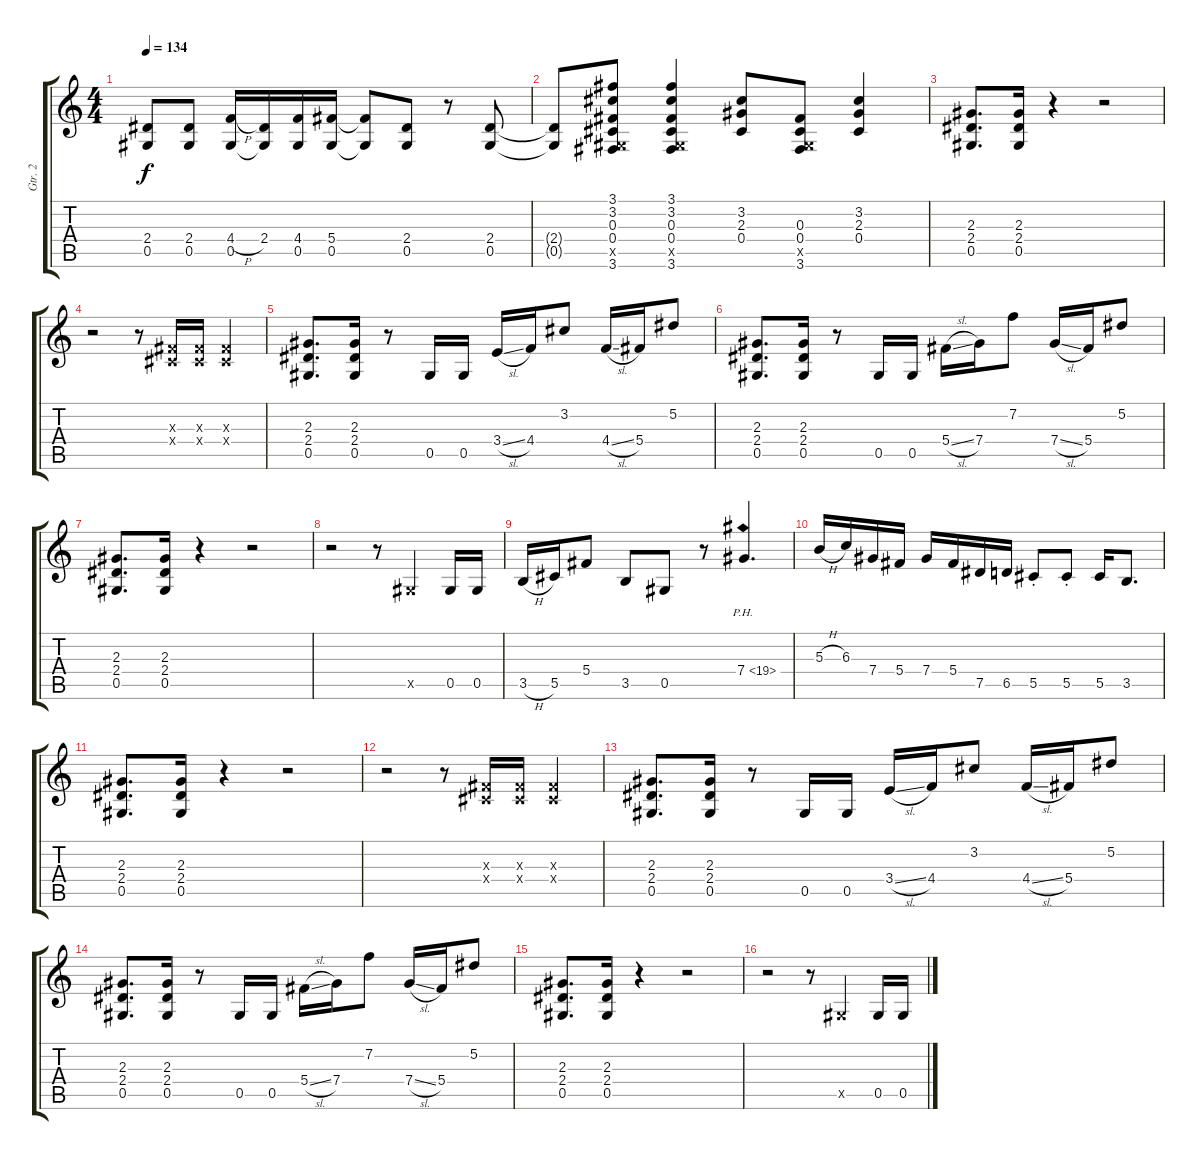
\track ("Gtr. 2" "Gtr. 2") {instrument distortionguitar}
\staff {score tabs}
\tuning (Eb4 Bb3 Gb3 Db3 Ab2 Eb2) {hide}
\ts (4 4)
\tempo 134
\clef g2
\ks c
(2.4{t} 0.5{t}).8{dy f} (2.4 0.5).8 (4.4{h} 0.5).16 (2.4 0.5{t}).16 (4.4 0.5).16 (5.4 0.5).16 (5.4{t} 0.5{t}).8 (2.4 0.5).8 r.8 (2.4 0.5).8 |
(2.4{t} 0.5{t}).8 (3.1 3.2 0.3 0.4 0.5{x} 3.6).8 (3.1 3.2 0.3 0.4 0.5{x} 3.6).4 (3.2 2.3 0.4).8 (0.3 0.4 0.5{x} 3.6).8 (3.2 2.3 0.4).4 |
(2.3 2.4 0.5).8{d} (2.3 2.4 0.5).16 r.4 r.2 |
r.2 r.8 (0.3{x} 0.4{x}).16 (0.3{x} 0.4{x}).16 (0.3{x} 0.4{x}).4 |
(2.3 2.4 0.5).8{d} (2.3 2.4 0.5).16 r.8 0.5.16 0.5.16 3.4{sl}.16 4.4.16 3.2.8 4.4{sl}.16 5.4.16 5.2.8 |
(2.3 2.4 0.5).8{d} (2.3 2.4 0.5).16 r.8 0.5.16 0.5.16 5.4{sl}.16 7.4.16 7.2.8 7.4{sl}.16 5.4.16 5.2.8 |
(2.3 2.4 0.5).8{d} (2.3 2.4 0.5).16 r.4 r.2 |
r.2 r.8 0.5{x}.4 0.5.16 0.5.16 |
3.5{h}.16 5.5.16 5.4.8 3.5.8 0.5.8 r.8 7.4{ph 12}.4{d} |
5.3{h}.16 6.3.16 7.4.16 5.4.16 7.4.16 5.4.16 7.5.16 6.5.16 5.5{st}.8 5.5{st}.8 5.5.16 3.5.8{d} |
(2.3 2.4 0.5).8{d} (2.3 2.4 0.5).16 r.4 r.2 |
r.2 r.8 (0.3{x} 0.4{x}).16 (0.3{x} 0.4{x}).16 (0.3{x} 0.4{x}).4 |
(2.3 2.4 0.5).8{d} (2.3 2.4 0.5).16 r.8 0.5.16 0.5.16 3.4{sl}.16 4.4.16 3.2.8 4.4{sl}.16 5.4.16 5.2.8 |
(2.3 2.4 0.5).8{d} (2.3 2.4 0.5).16 r.8 0.5.16 0.5.16 5.4{sl}.16 7.4.16 7.2.8 7.4{sl}.16 5.4.16 5.2.8 |
(2.3 2.4 0.5).8{d} (2.3 2.4 0.5).16 r.4 r.2 |
r.2 r.8 0.5{x}.4 0.5.16 0.5.16
